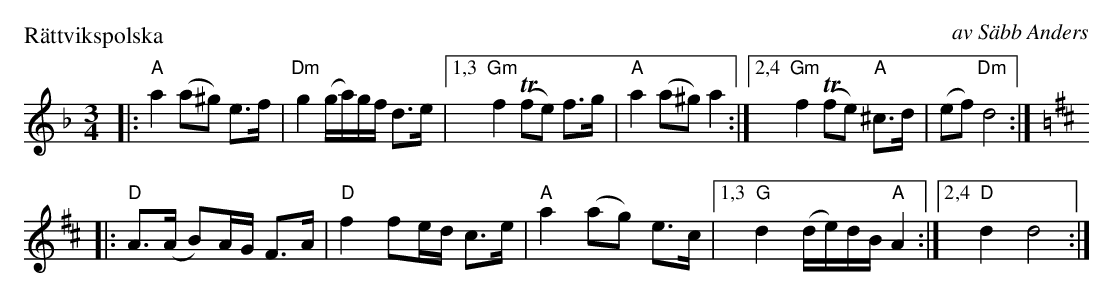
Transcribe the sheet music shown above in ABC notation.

X:1
P: R\"attvikspolska
C: av S\"abb Anders
M: 3/4
L: 1/8
K: Dm
|: "A"a2 (a^g) e>f | "Dm"g2 (g/a/)g/f/ d>e \
|1,3 "Gm"f2 (Tfe) f>g | "A"a2 (a^g) a2 \
:|2,4 "Gm"f2 (Tfe) "A"^c>d | (ef) "Dm"d4 :|
K: D
|: "D"A>(A B)A/G/ F>A | "D"f2 fe/d/ c>e \
| "A"a2 (ag) e>c |1,3 "G"d2 (d/e/)d/B/ "A"A2 :|2,4 "D"d2 d4 :|
